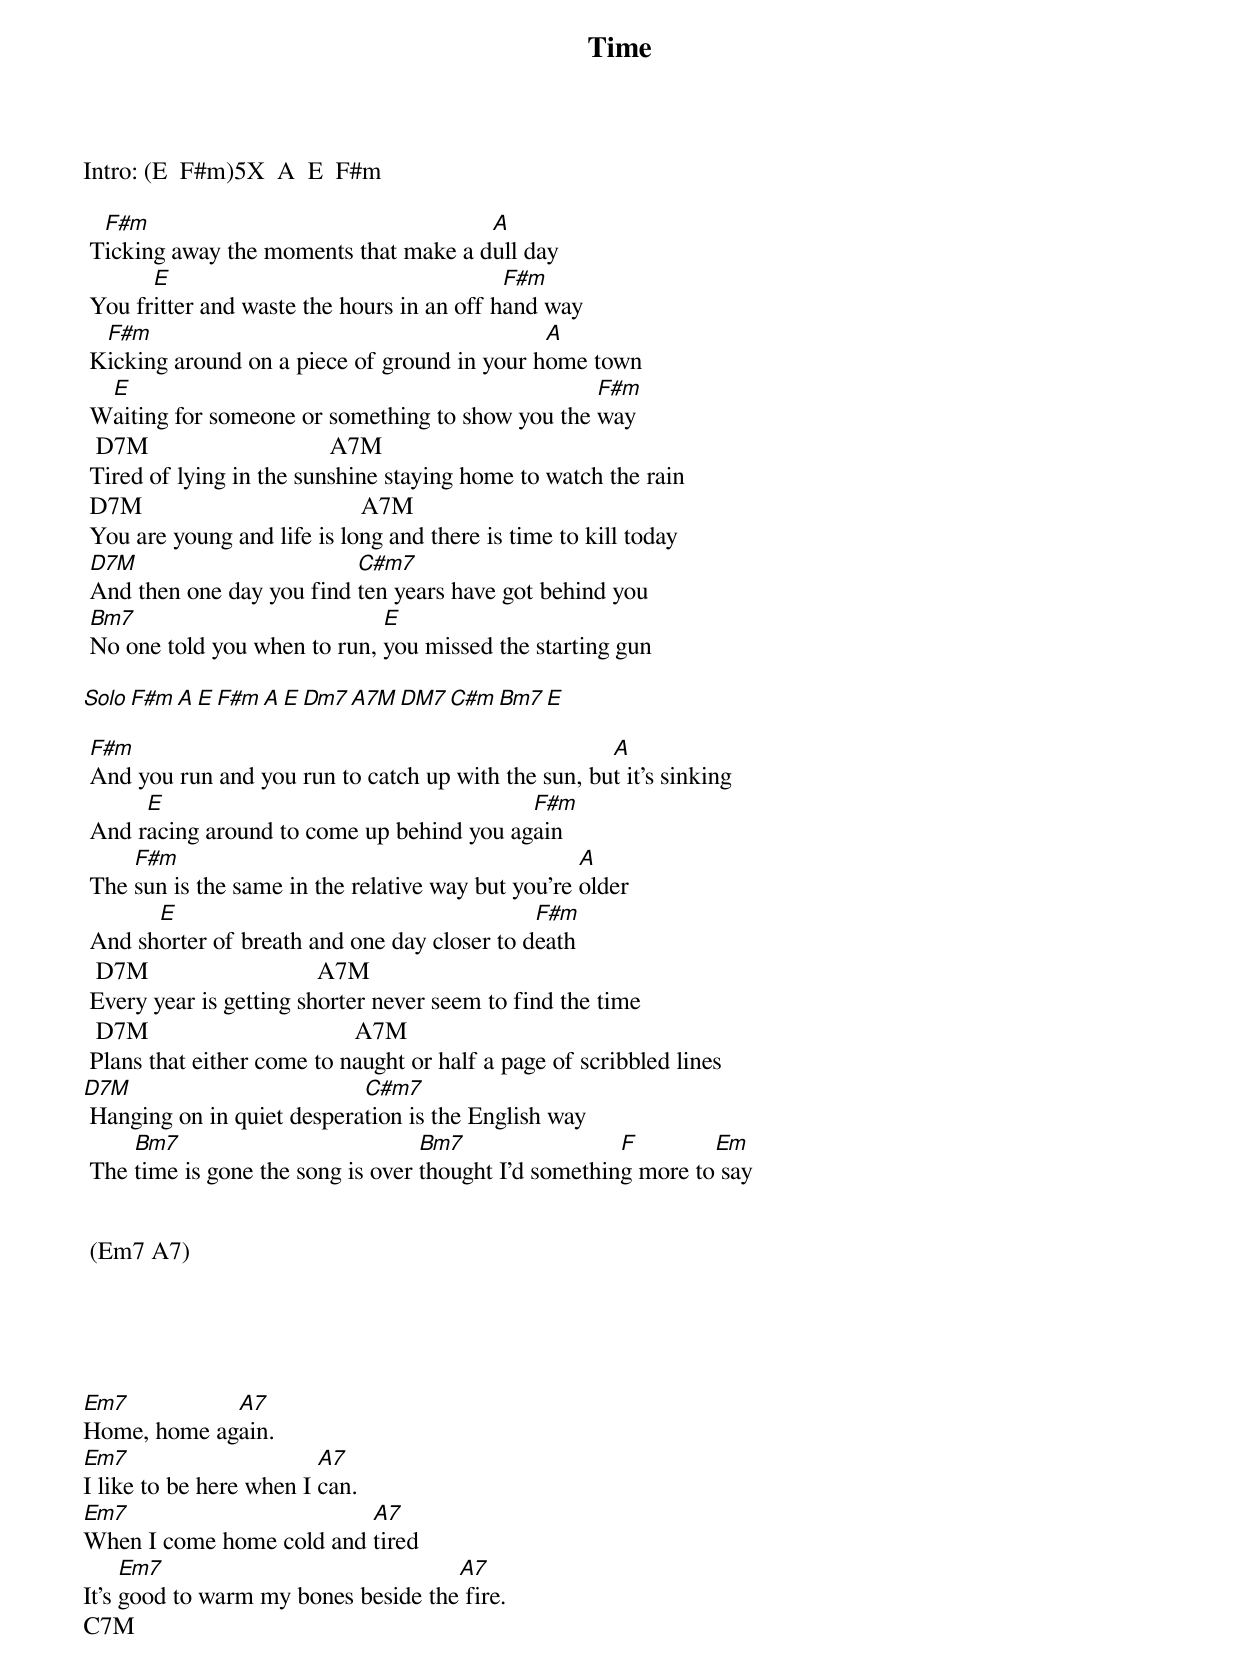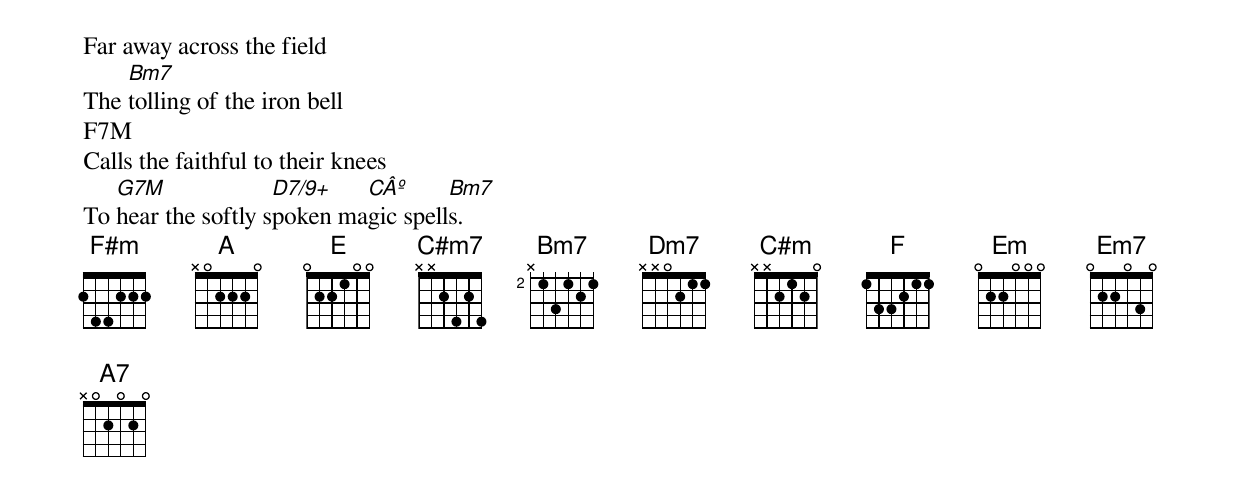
{title: Time}
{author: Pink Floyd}

Intro: (E  F#m)5X  A  E  F#m

  F#m                                  A
 Ticking away the moments that make a dull day
       E                                    F#m
 You fritter and waste the hours in an off hand way
  F#m                                         A
 Kicking around on a piece of ground in your home town
  E                                               F#m
 Waiting for someone or something to show you the way
  D7M                             A7M
 Tired of lying in the sunshine staying home to watch the rain
 D7M                                   A7M
 You are young and life is long and there is time to kill today
 D7M                       C#m7
 And then one day you find ten years have got behind you
 Bm7                          E
 No one told you when to run, you missed the starting gun

 Solo  F#m A E F#m A E Dm7 A7M DM7 C#m Bm7 E

 F#m                                                 A
 And you run and you run to catch up with the sun, but it's sinking
      E                                    F#m
 And racing around to come up behind you again
     F#m                                            A
 The sun is the same in the relative way but you're older
       E                                      F#m
 And shorter of breath and one day closer to death
  D7M                           A7M
 Every year is getting shorter never seem to find the time
  D7M                                 A7M
 Plans that either come to naught or half a page of scribbled lines
D7M                         C#m7
 Hanging on in quiet desperation is the English way
     Bm7                           Bm7                 F        Em
 The time is gone the song is over thought I'd something more to say


 (Em7 A7)





Em7          A7
Home, home again.
Em7                      A7
I like to be here when I can.
Em7                       A7
When I come home cold and tired
     Em7                             A7
It's good to warm my bones beside the fire.
C7M
Far away across the field
    Bm7
The tolling of the iron bell
F7M
Calls the faithful to their knees
   G7M              D7/9+   CÂº      Bm7
To hear the softly spoken magic spells.
